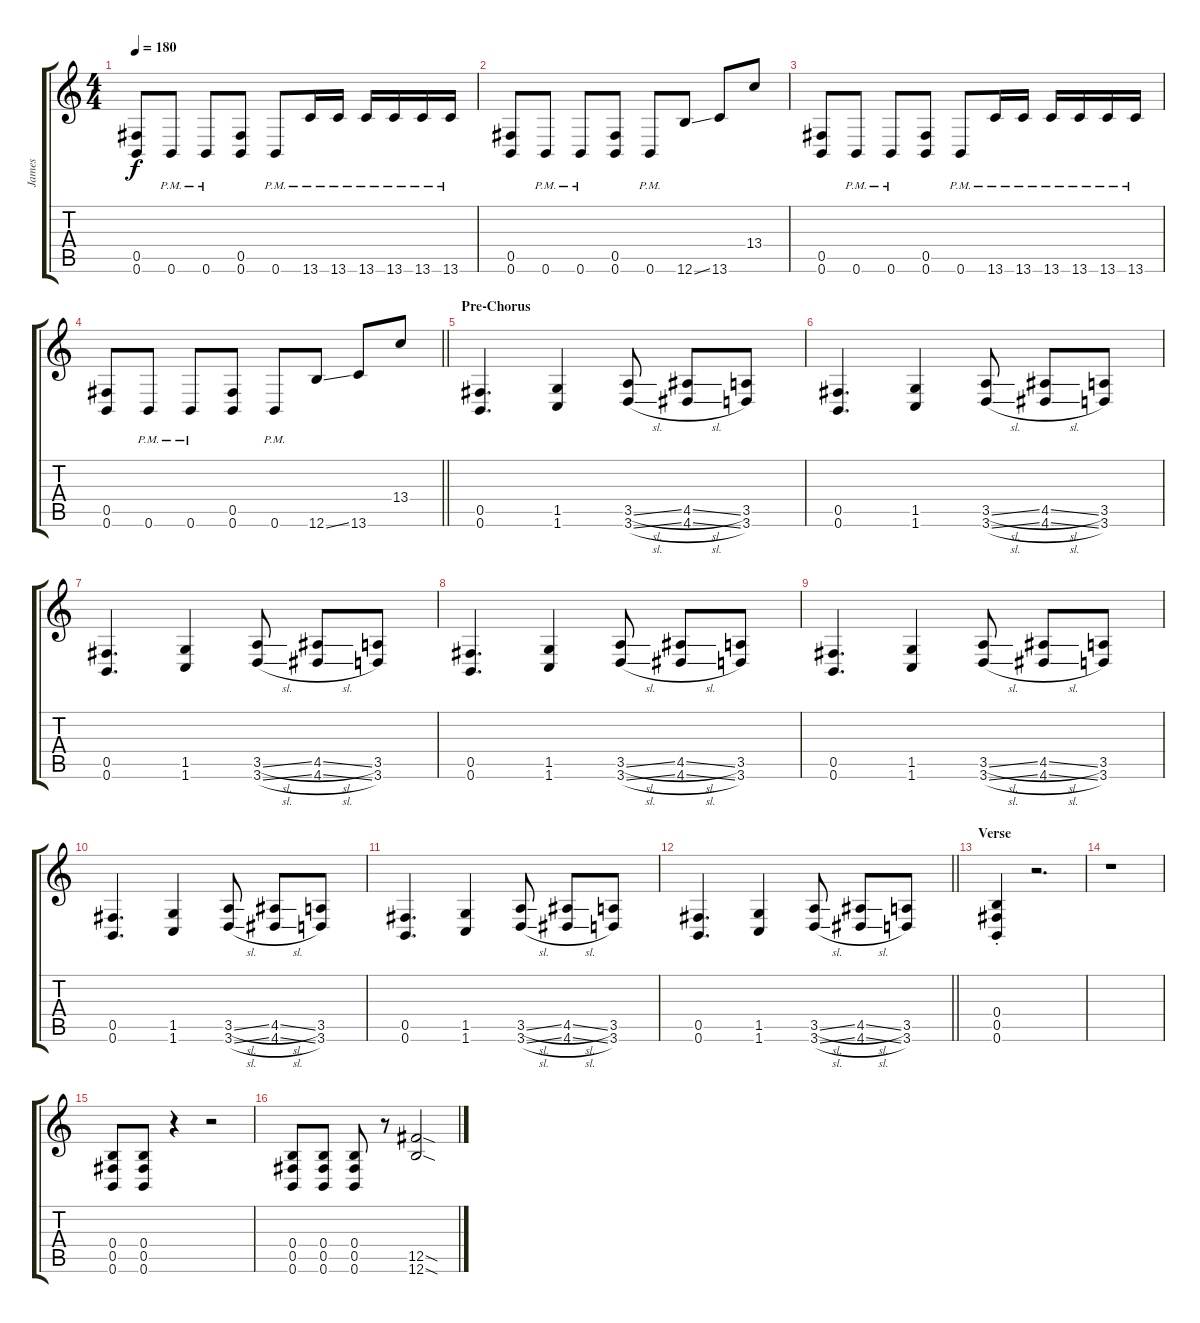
\track ("James " "James ") {instrument distortionguitar}
\staff {score tabs}
\tuning (Db4 Ab3 E3 B2 Gb2 B1) {hide}
\ts (4 4)
\tempo 180
\clef g2
\ks c
(0.5 0.6).8{dy f} 0.6{pm}.8 0.6{pm}.8 (0.5 0.6).8 0.6{pm}.8 13.6{pm}.16 13.6{pm}.16 13.6{pm}.16 13.6{pm}.16 13.6{pm}.16 13.6{pm}.16 |
(0.5 0.6).8 0.6{pm}.8 0.6{pm}.8 (0.5 0.6).8 0.6{pm}.8 12.6{ss}.8 13.6.8 13.4.8 |
(0.5 0.6).8 0.6{pm}.8 0.6{pm}.8 (0.5 0.6).8 0.6{pm}.8 13.6{pm}.16 13.6{pm}.16 13.6{pm}.16 13.6{pm}.16 13.6{pm}.16 13.6{pm}.16 |
\barLineRight lightlight
(0.5 0.6).8 0.6{pm}.8 0.6{pm}.8 (0.5 0.6).8 0.6{pm}.8 12.6{ss}.8 13.6.8 13.4.8 |
\section ("" "Pre-Chorus")
(0.5 0.6).4{d} (1.5 1.6).4 (3.5{sl} 3.6{sl}).8 (4.5{sl} 4.6{sl}).8 (3.5 3.6).8 |
(0.5 0.6).4{d} (1.5 1.6).4 (3.5{sl} 3.6{sl}).8 (4.5{sl} 4.6{sl}).8 (3.5 3.6).8 |
(0.5 0.6).4{d} (1.5 1.6).4 (3.5{sl} 3.6{sl}).8 (4.5{sl} 4.6{sl}).8 (3.5 3.6).8 |
(0.5 0.6).4{d} (1.5 1.6).4 (3.5{sl} 3.6{sl}).8 (4.5{sl} 4.6{sl}).8 (3.5 3.6).8 |
(0.5 0.6).4{d} (1.5 1.6).4 (3.5{sl} 3.6{sl}).8 (4.5{sl} 4.6{sl}).8 (3.5 3.6).8 |
(0.5 0.6).4{d} (1.5 1.6).4 (3.5{sl} 3.6{sl}).8 (4.5{sl} 4.6{sl}).8 (3.5 3.6).8 |
(0.5 0.6).4{d} (1.5 1.6).4 (3.5{sl} 3.6{sl}).8 (4.5{sl} 4.6{sl}).8 (3.5 3.6).8 |
\barLineRight lightlight
(0.5 0.6).4{d} (1.5 1.6).4 (3.5{sl} 3.6{sl}).8 (4.5{sl} 4.6{sl}).8 (3.5 3.6).8 |
\section ("" "Verse")
(0.4{st} 0.5{st} 0.6{st}).4 r.2{d} |
r.1 |
(0.4 0.5 0.6).8 (0.4 0.5 0.6).8 r.4 r.2 |
(0.4 0.5 0.6).8 (0.4 0.5 0.6).8 (0.4 0.5 0.6).8 r.8 (12.5{sod} 12.6{sod}).2
